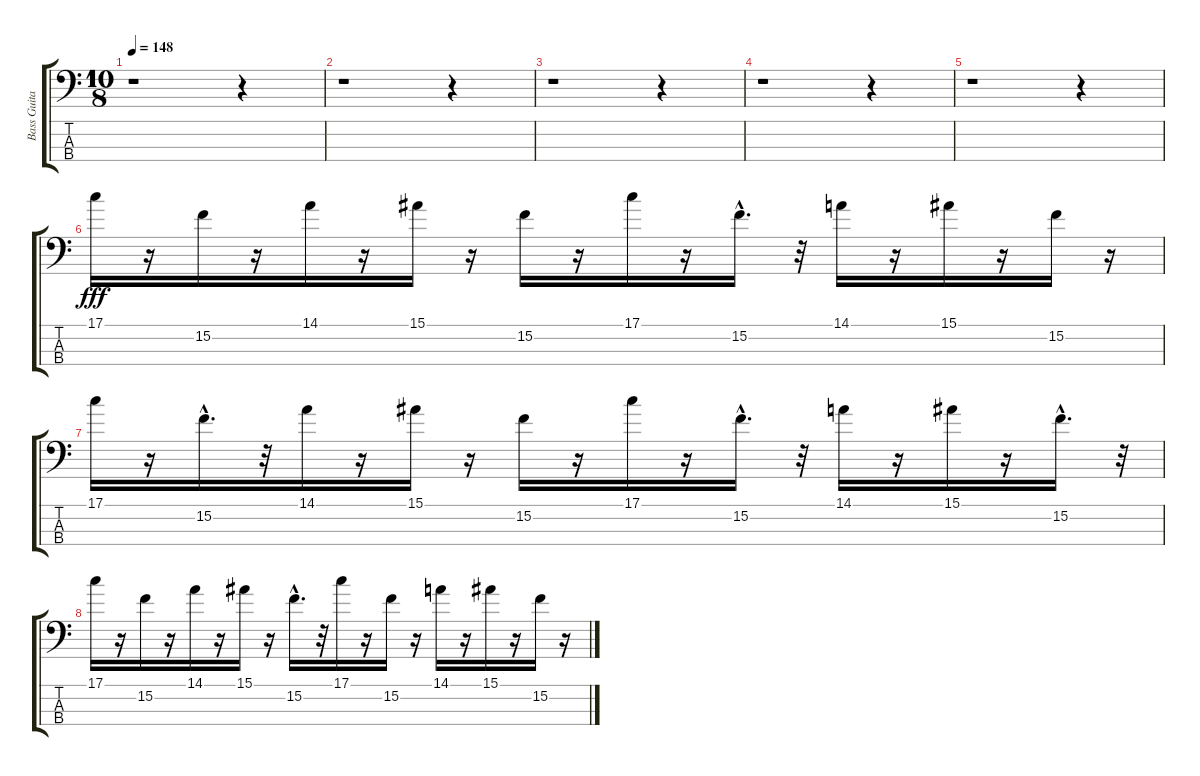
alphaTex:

\track ("Bass Guitar" "Bass Guita") {instrument fretlessbass}
\staff {score tabs}
\tuning (G2 D2 A1 E1) {hide}
\ts (10 8)
\tempo 148
\clef f4
\ks c
r.1{dy fff instrument fretlessbass} r.4 |
r.1 r.4 |
r.1 r.4 |
r.1 r.4 |
r.1 r.4 |
17.1.16{volume 5 instrument fretlessbass} r.16 15.2.16{volume 6} r.16 14.1.16{volume 6} r.16 15.1.16{volume 7} r.16 15.2.16{volume 7} r.16 17.1.16{volume 8} r.16 15.2{hac}.16{d volume 8} r.32 14.1.16{volume 9} r.16 15.1.16{volume 9} r.16 15.2.16{volume 10} r.16 |
17.1.16{volume 10} r.16 15.2{hac}.16{d volume 11} r.32 14.1.16{volume 12} r.16 15.1.16{volume 12} r.16 15.2.16{volume 13} r.16 17.1.16{volume 13} r.16 15.2{hac}.16{d volume 14} r.32 14.1.16{volume 14} r.16 15.1.16{volume 15} r.16 15.2{hac}.16{d volume 15} r.32 |
17.1.16{volume 16} r.16 15.2.16 r.16 14.1.16 r.16 15.1.16 r.16 15.2{hac}.16{d} r.32 17.1.16 r.16 15.2.16 r.16 14.1.16 r.16 15.1.16 r.16 15.2.16 r.16
